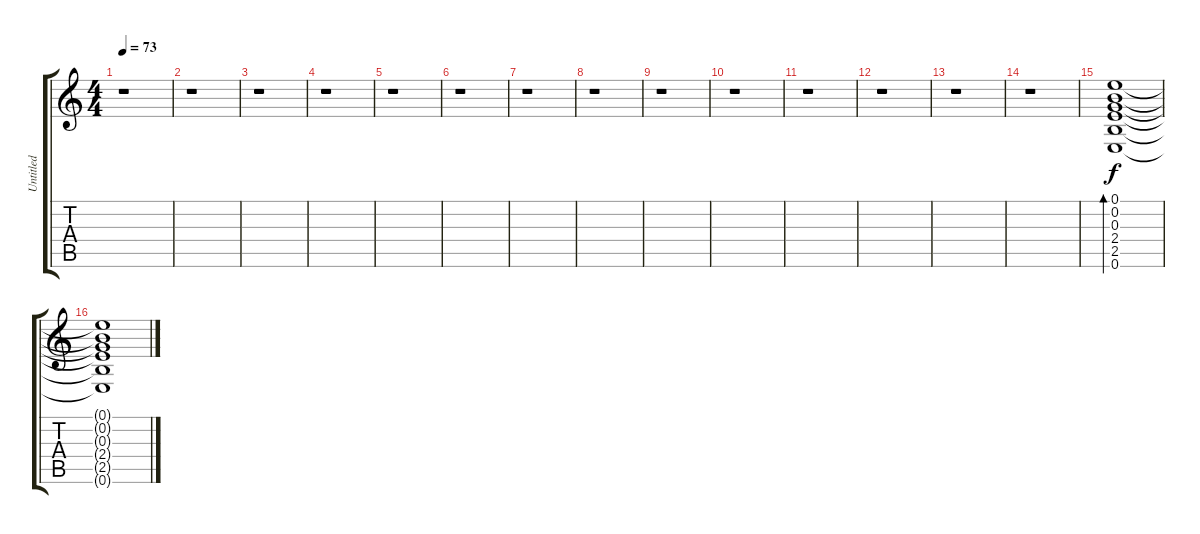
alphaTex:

\track ("Untitled" "Untitled") {instrument electricguitarjazz}
\staff {score tabs}
\tuning (E4 B3 G3 D3 A2 E2) {hide}
\ts (4 4)
\tempo 73
\clef g2
\ks c
r.1{dy f} |
r.1 |
r.1 |
r.1 |
r.1 |
r.1 |
r.1 |
r.1 |
r.1 |
r.1 |
r.1 |
r.1 |
r.1 |
r.1 |
(0.1 0.2 0.3 2.4 2.5 0.6).1{bd 120} |
(0.1{t} 0.2{t} 0.3{t} 2.4{t} 2.5{t} 0.6{t}).1
